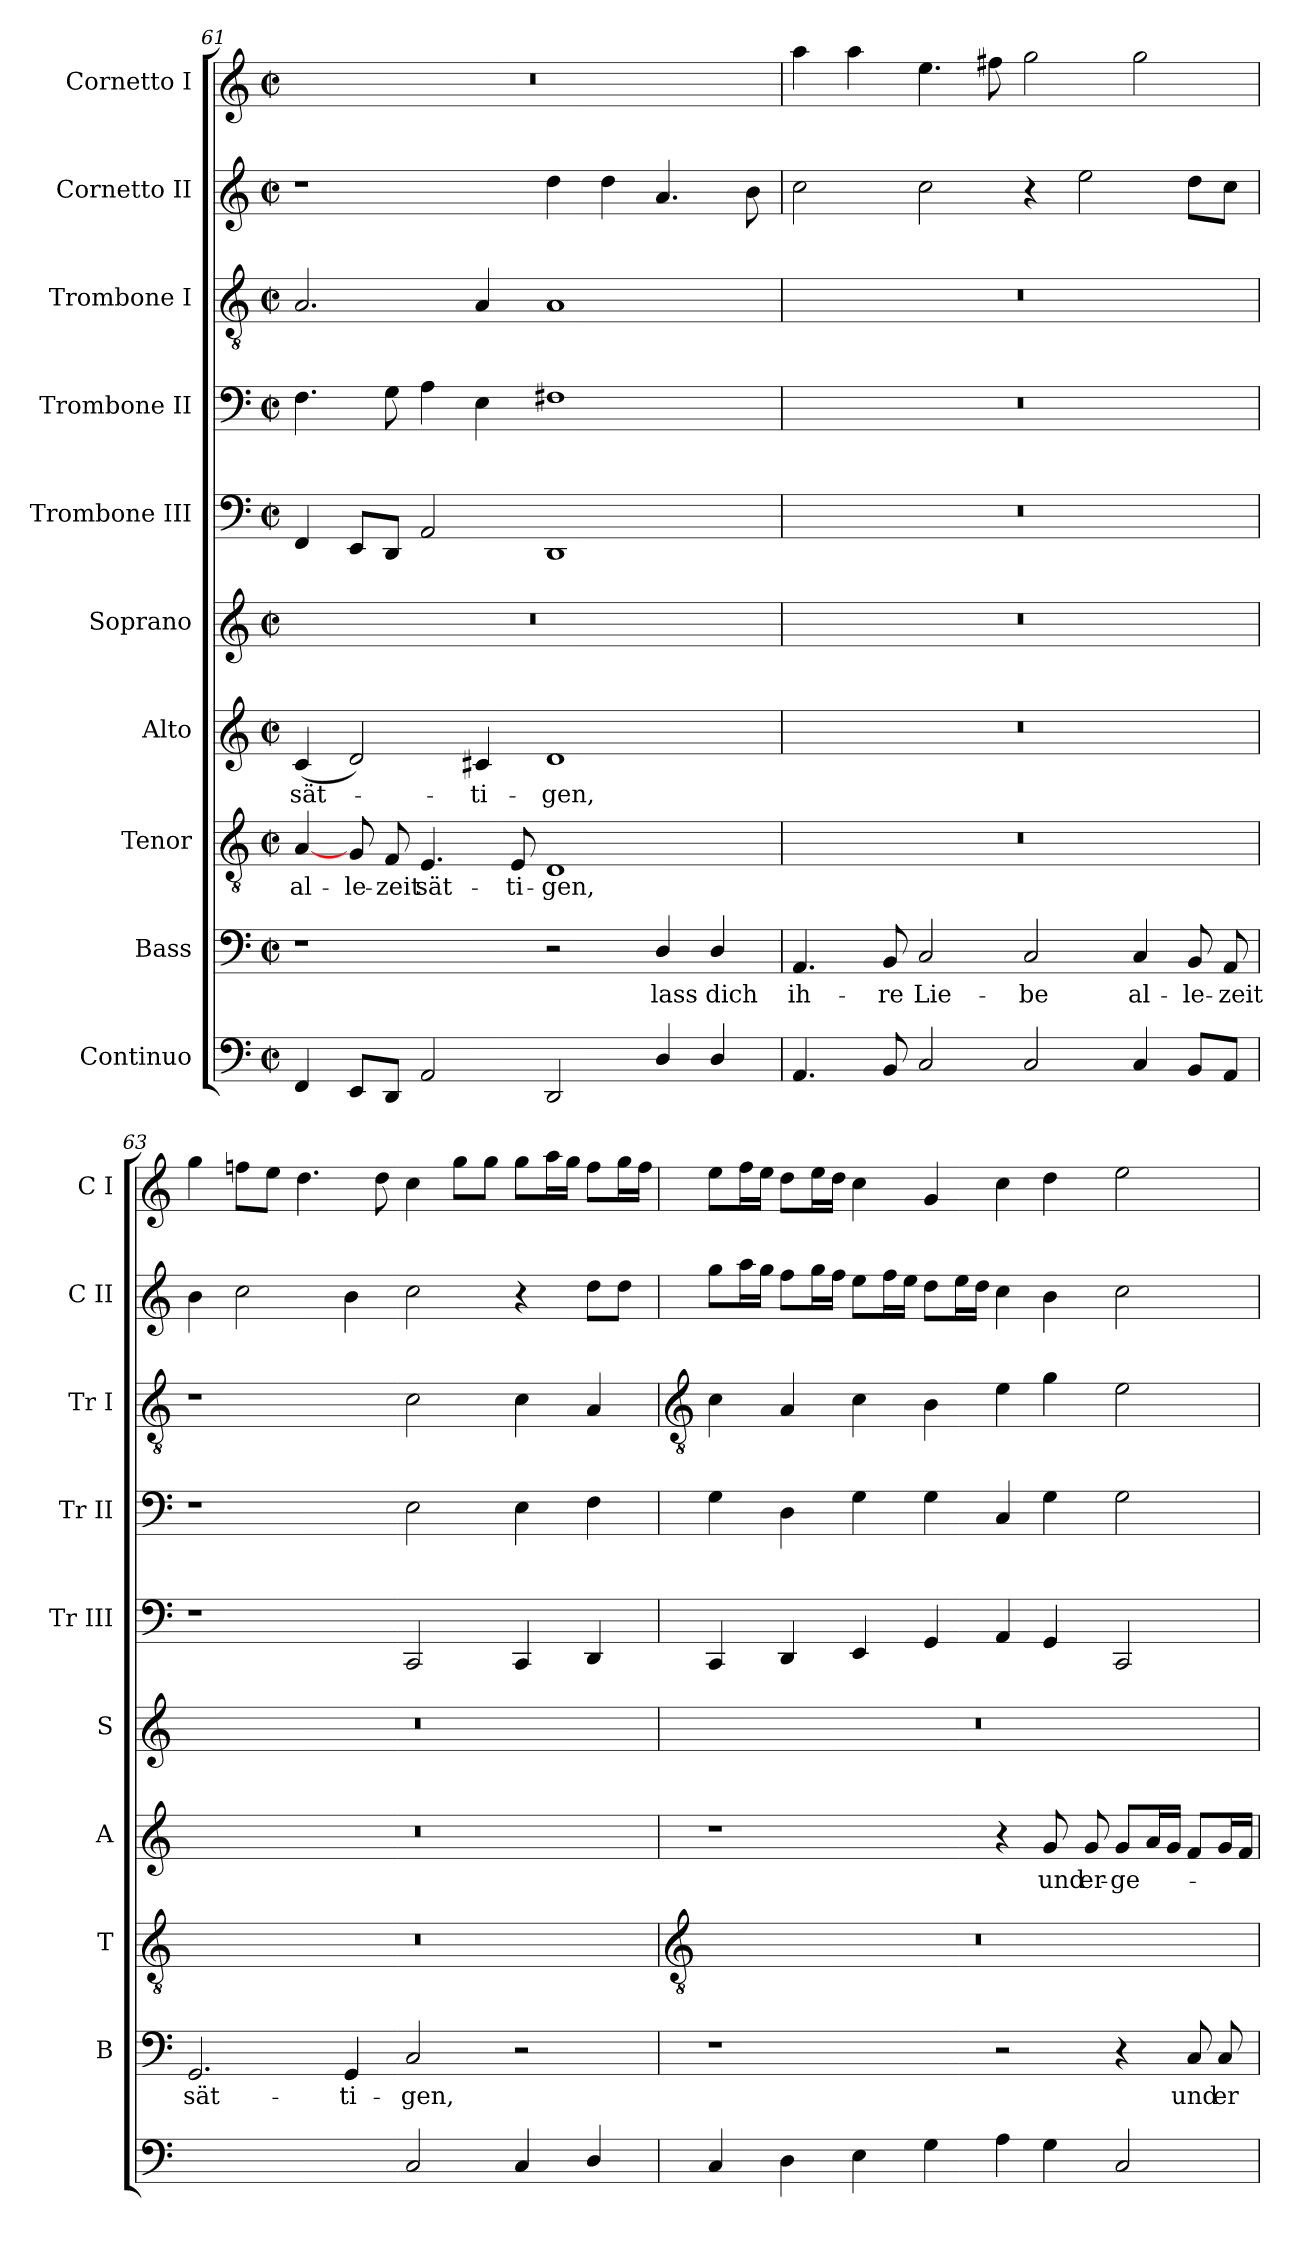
**kern	**text	**kern	**text	**kern	**text	**kern	**text	**kern	**kern	**kern	**kern	**kern	**kern
*part10	*part10	*part9	*part9	*part8	*part8	*part7	*part7	*part6	*part5	*part4	*part3	*part2	*part1
*staff10	*staff10	*staff9	*staff9	*staff8	*staff8	*staff7	*staff7	*staff6	*staff5	*staff4	*staff3	*staff2	*staff1
*I"Continuo	*	*I"Bass	*	*I"Tenor	*	*I"Alto	*	*I"Soprano	*I"Trombone III	*I"Trombone II	*I"Trombone I	*I"Cornetto II	*I"Cornetto I
*	*	*I'B	*	*I'T	*	*I'A	*	*I'S	*I'Tr III	*I'Tr II	*I'Tr I	*I'C II	*I'C I
*clefF4	*	*clefF4	*	*clefGv2	*	*clefG2	*	*clefG2	*clefF4	*clefF4	*clefGv2	*clefG2	*clefG2
*k[]	*	*k[]	*	*k[]	*	*k[]	*	*k[]	*k[]	*k[]	*k[]	*k[]	*k[]
*C:	*	*C:	*	*C:	*	*C:	*	*C:	*C:	*C:	*C:	*C:	*C:
*M4/2	*	*M4/2	*	*M4/2	*	*M4/2	*	*M4/2	*M4/2	*M4/2	*M4/2	*M4/2	*M4/2
*met(c|)	*	*met(c|)	*	*met(c|)	*	*met(c|)	*	*met(c|)	*met(c|)	*met(c|)	*met(c|)	*met(c|)	*met(c|)
=61	=61	=61	=61	=61	=61	=61	=61	=61	=61	=61	=61	=61	=61
!	!	!	!	!	!LO:LY:b	!	!LO:LY:b	!	!	!	!	!	!
4FF	.	1r	.	[4A	al-	(<4c	sät-	0r	4FF	4.F	2.A	1r	0r
!	!	!	!	!	!LO:LY:b	!	!	!	!	!	!	!	!
8EEL	.	.	.	8G	-le-	2d)	.	.	8EEL	.	.	.	.
!	!	!	!	!	!LO:LY:b	!	!	!	!	!	!	!	!
8DDJ	.	.	.	8F	-zeit	.	.	.	8DDJ	8G	.	.	.
!	!	!	!	!	!LO:LY:b	!	!	!	!	!	!	!	!
2AA	.	.	.	4.E	sät-	.	.	.	2AA	4A	.	.	.
!	!	!	!	!	!	!	!LO:LY:b	!	!	!	!	!	!
.	.	.	.	.	.	4c#X	ti-	.	.	4E	4A	.	.
!	!	!	!	!	!LO:LY:b	!	!	!	!	!	!	!	!
.	.	.	.	8E	-ti-	.	.	.	.	.	.	.	.
!	!	!	!	!	!LO:LY:b	!	!LO:LY:b	!	!	!	!	!	!
2DD	.	2r	.	1D	-gen,	1d	-gen,	.	1DD	1F#X	1A	4dd	.
.	.	.	.	.	.	.	.	.	.	.	.	4dd	.
!	!	!	!LO:LY:b	!	!	!	!	!	!	!	!	!	!
4D/	.	4D/	lass	.	.	.	.	.	.	.	.	4.a	.
!	!	!	!LO:LY:b	!	!	!	!	!	!	!	!	!	!
4D/	.	4D/	dich	.	.	.	.	.	.	.	.	.	.
.	.	.	.	.	.	.	.	.	.	.	.	8b	.
=62	=62	=62	=62	=62	=62	=62	=62	=62	=62	=62	=62	=62	=62
!	!	!	!LO:LY:b	!	!	!	!	!	!	!	!	!	!
4.AA	.	4.AA	ih-	0r	.	0r	.	0r	0r	0r	0r	2cc	4aa
.	.	.	.	.	.	.	.	.	.	.	.	.	4aa
!	!	!	!LO:LY:b	!	!	!	!	!	!	!	!	!	!
8BB	.	8BB	-re	.	.	.	.	.	.	.	.	.	.
!	!	!	!LO:LY:b	!	!	!	!	!	!	!	!	!	!
2C	.	2C	Lie-	.	.	.	.	.	.	.	.	2cc	4.ee
.	.	.	.	.	.	.	.	.	.	.	.	.	8ff#X
!	!	!	!LO:LY:b	!	!	!	!	!	!	!	!	!	!
2C	.	2C	-be	.	.	.	.	.	.	.	.	4r	2gg
.	.	.	.	.	.	.	.	.	.	.	.	2ee	.
!	!	!	!LO:LY:b	!	!	!	!	!	!	!	!	!	!
4C	.	4C	al-	.	.	.	.	.	.	.	.	.	2gg
!	!	!	!LO:LY:b	!	!	!	!	!	!	!	!	!	!
8BBL	.	8BB	-le-	.	.	.	.	.	.	.	.	8ddL	.
!	!	!	!LO:LY:b	!	!	!	!	!	!	!	!	!	!
8AAJ	.	8AA	-zeit	.	.	.	.	.	.	.	.	8ccJ	.
=63	=63	=63	=63	=63	=63	=63	=63	=63	=63	=63	=63	=63	=63
!	!LO:LY:b	!	!LO:LY:b	!	!	!	!	!	!	!	!	!	!
[4GGyy	3	2.GG	sät-	0r	.	0r	.	0r	1r	1r	1r	4b	4gg
!	!LO:LY:b	!	!	!	!	!	!	!	!	!	!	!	!
2GGyy_	4	.	.	.	.	.	.	.	.	.	.	2cc	8ffnL
.	.	.	.	.	.	.	.	.	.	.	.	.	8eeJ
.	.	.	.	.	.	.	.	.	.	.	.	.	4.dd
!	!LO:LY:b	!	!LO:LY:b	!	!	!	!	!	!	!	!	!	!
4GGyy]	3	4GG	-ti-	.	.	.	.	.	.	.	.	4b	.
.	.	.	.	.	.	.	.	.	.	.	.	.	8dd
!	!	!	!LO:LY:b	!	!	!	!	!	!	!	!	!	!
2C	.	2C	-gen,	.	.	.	.	.	2CC	2E	2c	2cc	4cc
.	.	.	.	.	.	.	.	.	.	.	.	.	8ggL
.	.	.	.	.	.	.	.	.	.	.	.	.	8ggJ
4C	.	2r	.	.	.	.	.	.	4CC	4E	4c	4r	8ggL
.	.	.	.	.	.	.	.	.	.	.	.	.	16aaL
.	.	.	.	.	.	.	.	.	.	.	.	.	16ggJJ
4D/	.	.	.	.	.	.	.	.	4DD	4F	4A	8ddL	8ffL
.	.	.	.	.	.	.	.	.	.	.	.	8ddJ	16ggL
.	.	.	.	.	.	.	.	.	.	.	.	.	16ffJJ
!!LO:LB:g=z
=64	=64	=64	=64	=64	=64	=64	=64	=64	=64	=64	=64	=64	=64
*	*	*	*	*clefGv2	*	*	*	*	*	*	*clefGv2	*	*
4C	.	1r	.	0r	.	1r	.	0r	4CC	4G	4c	8ggL	8eeL
.	.	.	.	.	.	.	.	.	.	.	.	16aaL	16ffL
.	.	.	.	.	.	.	.	.	.	.	.	16ggJJ	16eeJJ
4D	.	.	.	.	.	.	.	.	4DD	4D	4A	8ffL	8ddL
.	.	.	.	.	.	.	.	.	.	.	.	16ggL	16eeL
.	.	.	.	.	.	.	.	.	.	.	.	16ffJJ	16ddJJ
4E	.	.	.	.	.	.	.	.	4EE	4G	4c	8eeL	4cc
.	.	.	.	.	.	.	.	.	.	.	.	16ffL	.
.	.	.	.	.	.	.	.	.	.	.	.	16eeJJ	.
4G	.	.	.	.	.	.	.	.	4GG	4G	4B	8ddL	4g
.	.	.	.	.	.	.	.	.	.	.	.	16eeL	.
.	.	.	.	.	.	.	.	.	.	.	.	16ddJJ	.
4A	.	2r	.	.	.	4r	.	.	4AA	4C	4e	4cc	4cc
!	!	!	!	!	!	!	!LO:LY:b	!	!	!	!	!	!
4G	.	.	.	.	.	8g	und	.	4GG	4G	4g	4b	4dd
!	!	!	!	!	!	!	!LO:LY:b	!	!	!	!	!	!
.	.	.	.	.	.	8g	er-	.	.	.	.	.	.
!	!	!	!	!	!	!	!LO:LY:b	!	!	!	!	!	!
2C	.	4r	.	.	.	8gL	-ge-	.	2CC	2G	2e	2cc	2ee
.	.	.	.	.	.	16aL	.	.	.	.	.	.	.
.	.	.	.	.	.	16gJJ	.	.	.	.	.	.	.
!	!	!	!LO:LY:b	!	!	!	!	!	!	!	!	!	!
.	.	8C	und	.	.	8fL	.	.	.	.	.	.	.
!	!	!	!LO:LY:b	!	!	!	!	!	!	!	!	!	!
.	.	8C	er-	.	.	16gL	.	.	.	.	.	.	.
.	.	.	.	.	.	16fJJ	.	.	.	.	.	.	.
=	=	=	=	=	=	=	=	=	=	=	=	=	=
*-	*-	*-	*-	*-	*-	*-	*-	*-	*-	*-	*-	*-	*-
